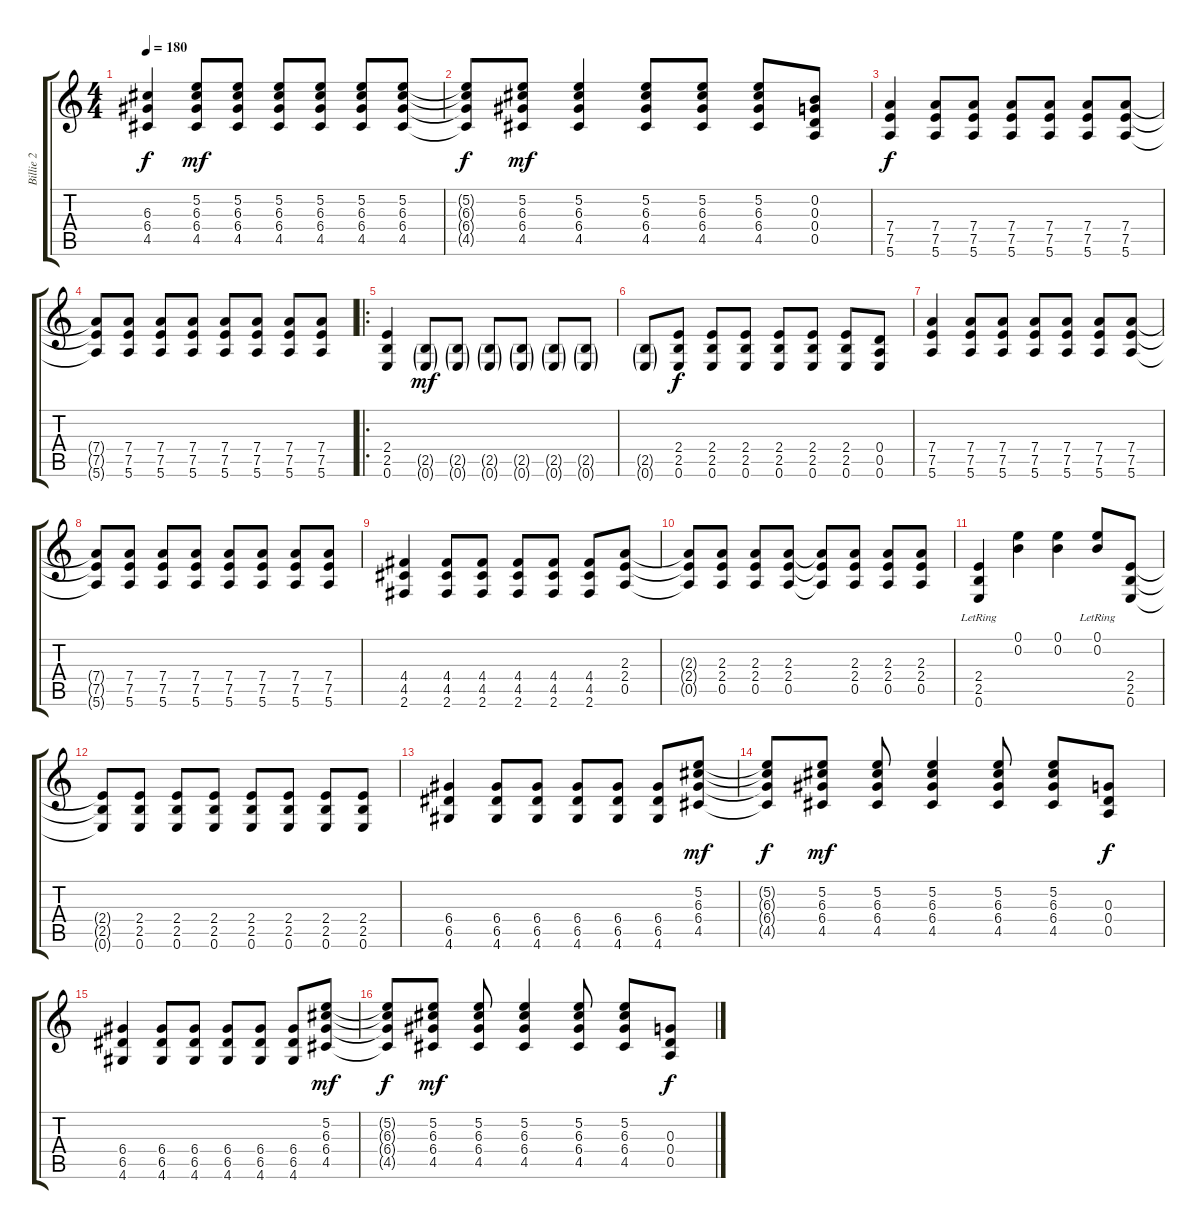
\track ("Billie 2" "Billie 2") {instrument overdrivenguitar}
\staff {score tabs}
\tuning (E4 B3 G3 D3 A2 E2) {hide}
\ts (4 4)
\tempo 180
\clef g2
\ks c
(6.3 6.4 4.5).4{dy f} (5.2 6.3 6.4 4.5).8{dy mf} (5.2 6.3 6.4 4.5).8 (5.2 6.3 6.4 4.5).8 (5.2 6.3 6.4 4.5).8 (5.2 6.3 6.4 4.5).8 (5.2 6.3 6.4 4.5).8 |
(5.2{t} 6.3{t} 6.4{t} 4.5{t}).8{dy f} (5.2 6.3 6.4 4.5).8{dy mf} (5.2 6.3 6.4 4.5).4 (5.2 6.3 6.4 4.5).8 (5.2 6.3 6.4 4.5).8 (5.2 6.3 6.4 4.5).8 (0.2 0.3 0.4 0.5).8 |
(7.4 7.5 5.6).4{dy f} (7.4 7.5 5.6).8 (7.4 7.5 5.6).8 (7.4 7.5 5.6).8 (7.4 7.5 5.6).8 (7.4 7.5 5.6).8 (7.4 7.5 5.6).8 |
(7.4{t} 7.5{t} 5.6{t}).8 (7.4 7.5 5.6).8 (7.4 7.5 5.6).8 (7.4 7.5 5.6).8 (7.4 7.5 5.6).8 (7.4 7.5 5.6).8 (7.4 7.5 5.6).8 (7.4 7.5 5.6).8 |
\ro
(2.4 2.5 0.6).4 (2.5{g} 0.6{g}).8{dy mf} (2.5{g} 0.6{g}).8 (2.5{g} 0.6{g}).8 (2.5{g} 0.6{g}).8 (2.5{g} 0.6{g}).8 (2.5{g} 0.6{g}).8 |
(2.5{g} 0.6{g}).8 (2.4 2.5 0.6).8{dy f} (2.4 2.5 0.6).8 (2.4 2.5 0.6).8 (2.4 2.5 0.6).8 (2.4 2.5 0.6).8 (2.4 2.5 0.6).8 (0.4 0.5 0.6).8 |
(7.4 7.5 5.6).4 (7.4 7.5 5.6).8 (7.4 7.5 5.6).8 (7.4 7.5 5.6).8 (7.4 7.5 5.6).8 (7.4 7.5 5.6).8 (7.4 7.5 5.6).8 |
(7.4{t} 7.5{t} 5.6{t}).8 (7.4 7.5 5.6).8 (7.4 7.5 5.6).8 (7.4 7.5 5.6).8 (7.4 7.5 5.6).8 (7.4 7.5 5.6).8 (7.4 7.5 5.6).8 (7.4 7.5 5.6).8 |
(4.4 4.5 2.6).4 (4.4 4.5 2.6).8 (4.4 4.5 2.6).8 (4.4 4.5 2.6).8 (4.4 4.5 2.6).8 (4.4 4.5 2.6).8 (2.3 2.4 0.5).8 |
(2.3{t} 2.4{t} 0.5{t}).8 (2.3 2.4 0.5).8 (2.3 2.4 0.5).8 (2.3 2.4 0.5).8 (2.3{t} 2.4{t} 0.5{t}).8 (2.3 2.4 0.5).8 (2.3 2.4 0.5).8 (2.3 2.4 0.5).8 |
(2.4{lr} 2.5{lr} 0.6{lr}).4 (0.1 0.2).4 (0.1 0.2).4 (0.1{lr} 0.2{lr}).8 (2.4 2.5 0.6).8 |
(2.4{t} 2.5{t} 0.6{t}).8 (2.4 2.5 0.6).8 (2.4 2.5 0.6).8 (2.4 2.5 0.6).8 (2.4 2.5 0.6).8 (2.4 2.5 0.6).8 (2.4 2.5 0.6).8 (2.4 2.5 0.6).8 |
(6.4 6.5 4.6).4 (6.4 6.5 4.6).8 (6.4 6.5 4.6).8 (6.4 6.5 4.6).8 (6.4 6.5 4.6).8 (6.4 6.5 4.6).8 (5.2 6.3 6.4 4.5).8{dy mf} |
(5.2{t} 6.3{t} 6.4{t} 4.5{t}).8{dy f} (5.2 6.3 6.4 4.5).8{dy mf} (5.2 6.3 6.4 4.5).8 (5.2 6.3 6.4 4.5).4 (5.2 6.3 6.4 4.5).8 (5.2 6.3 6.4 4.5).8 (0.3 0.4 0.5).8{dy f} |
(6.4 6.5 4.6).4 (6.4 6.5 4.6).8 (6.4 6.5 4.6).8 (6.4 6.5 4.6).8 (6.4 6.5 4.6).8 (6.4 6.5 4.6).8 (5.2 6.3 6.4 4.5).8{dy mf} |
(5.2{t} 6.3{t} 6.4{t} 4.5{t}).8{dy f} (5.2 6.3 6.4 4.5).8{dy mf} (5.2 6.3 6.4 4.5).8 (5.2 6.3 6.4 4.5).4 (5.2 6.3 6.4 4.5).8 (5.2 6.3 6.4 4.5).8 (0.3 0.4 0.5).8{dy f}
